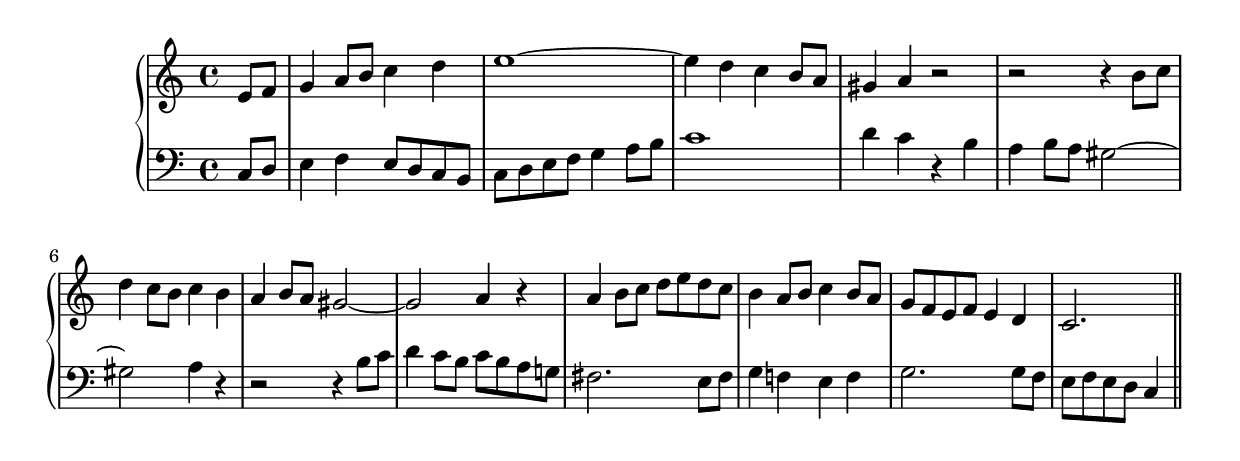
\version "2.19.49"
%{\header {
  composer = "L.R. Lewis" % II-4-2, p. 61
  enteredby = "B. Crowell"
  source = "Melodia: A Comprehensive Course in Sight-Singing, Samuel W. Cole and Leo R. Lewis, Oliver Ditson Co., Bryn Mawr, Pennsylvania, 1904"
}%}
\new GrandStaff << \new Staff {
    \key a \minor
    \time 4/4
    \clef violin
       \relative e' { \partial 4 
                      e8 f | g4 a8 b c4 d | e1~ | e4 d c b8 a | gis4 a r2 | r2 r4 b8 c | d4 c8 b c4 b | a b8 a gis2~ | gis2 a4 r
                      a4 b8 c d e d c | b4 a8 b c4 b8 a | g8 f e f e4 d | c2.
                      \bar "||"}
  } % end staff
  \new Staff {
     \key a \minor
     \clef bass
       \relative c { \partial 4 
                     c8 d | e4 f e8 d c b | c8 d e f g4 a8 b | c1 | d4 c r b | a b8 a gis2~ | gis2 a4 r | r2 r4 b8 c | d4 c8 b c8 b a g! |
                     fis2. e8 fis | g4 f! e f | g2. g8 f | e f e d c4
                    }
  } % end staff
>>
